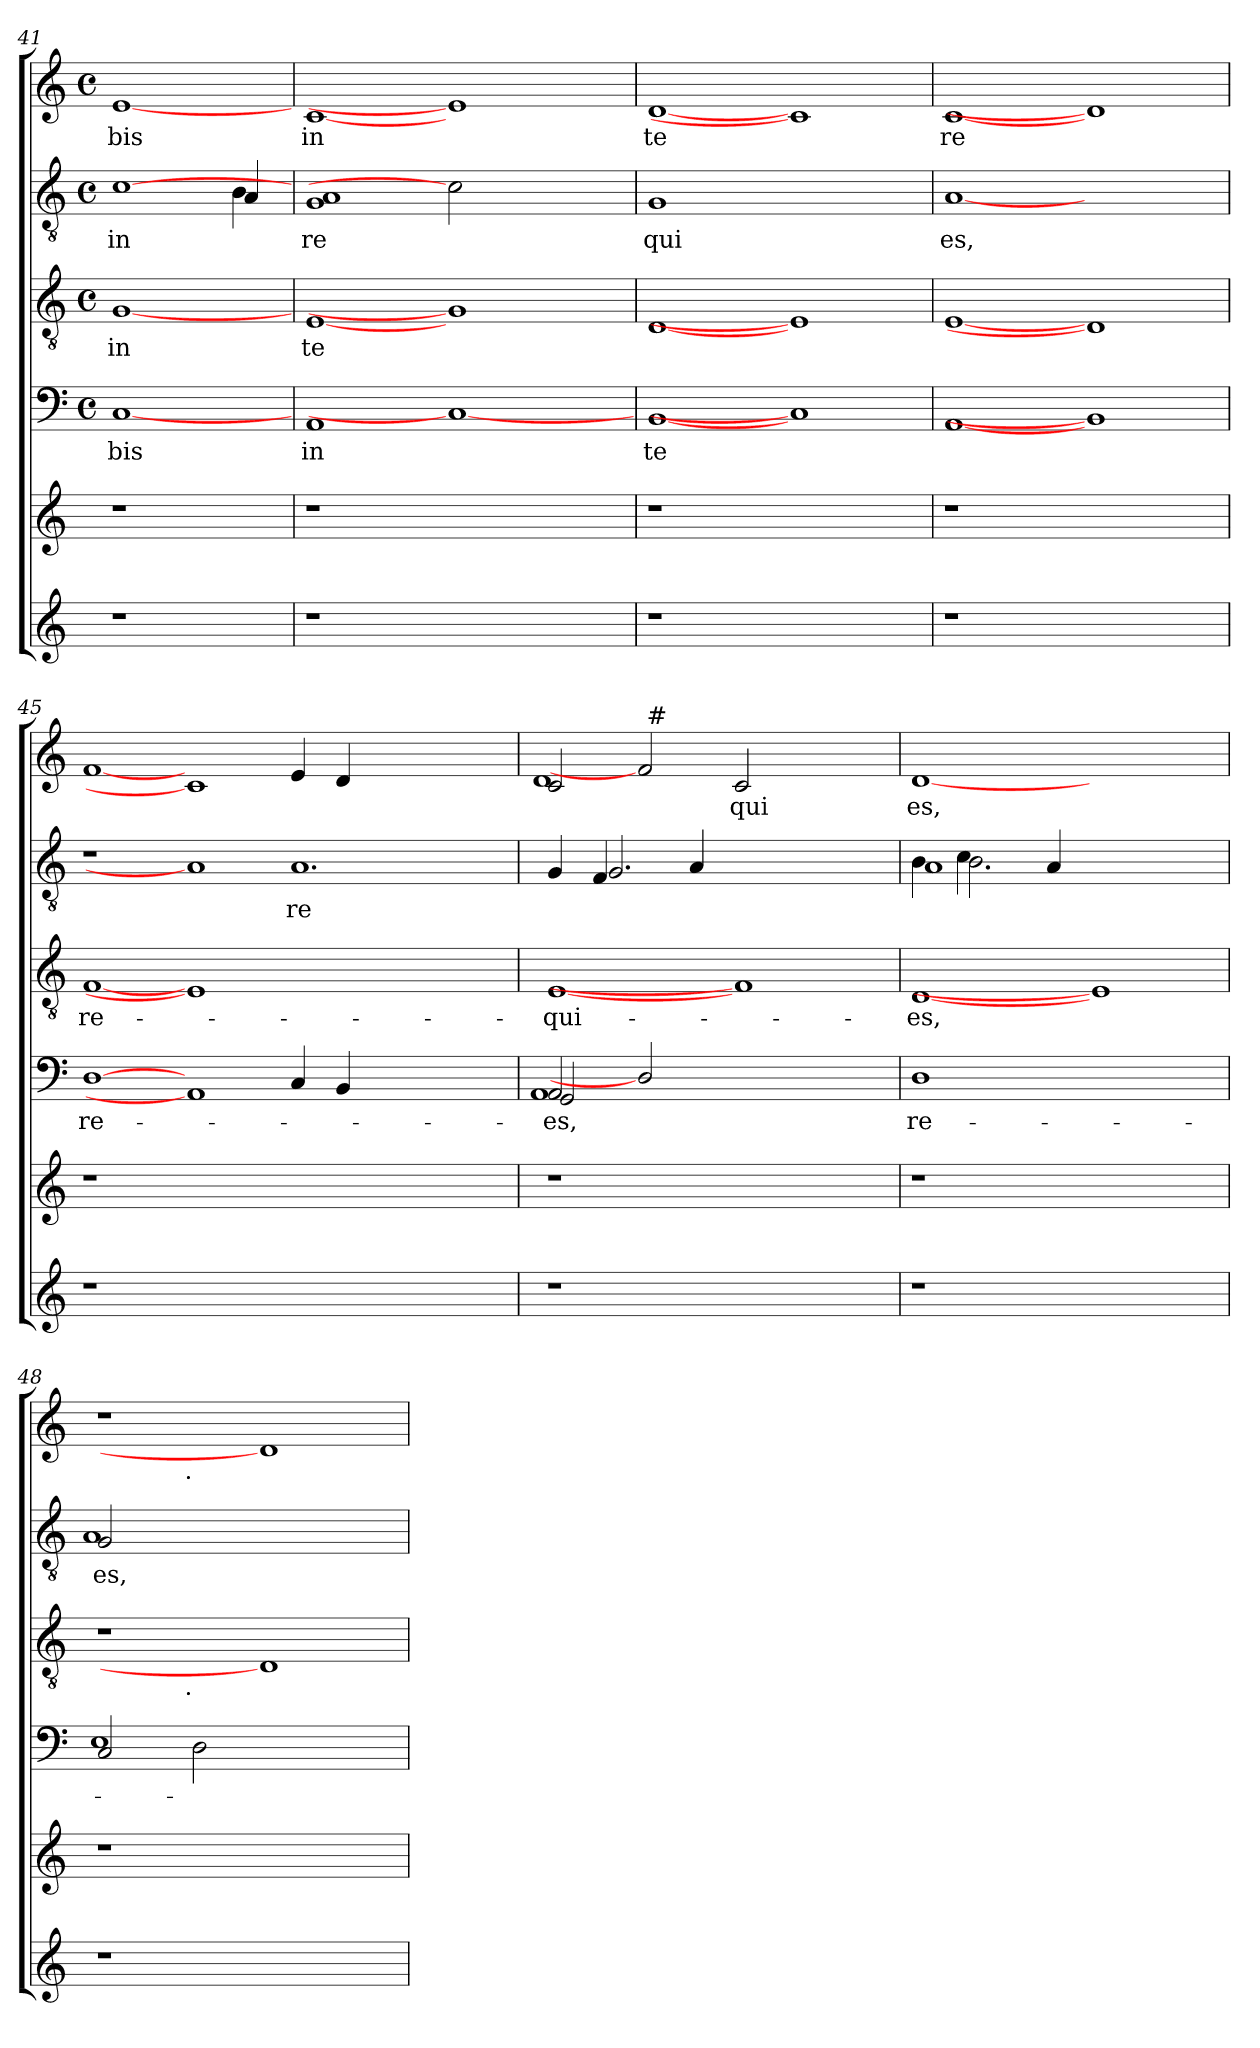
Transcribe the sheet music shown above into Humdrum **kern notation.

**kern	**kern	**kern	**text	**kern	**text	**kern	**text	**kern	**text
*part6	*part5	*part4	*part4	*part3	*part3	*part2	*part2	*part1	*part1
*staff6	*staff5	*staff4	*staff4	*staff3	*staff3	*staff2	*staff2	*staff1	*staff1
*clefG2	*clefG2	*clefF4	*	*clefGv2	*	*clefGv2	*	*clefG2	*
*k[]	*k[]	*k[]	*	*k[]	*	*k[]	*	*k[]	*
*C:	*C:	*C:	*	*C:	*	*C:	*	*C:	*
*	*	*M4/4	*	*M4/4	*	*M4/4	*	*M4/4	*
*	*	*met(c)	*	*met(c)	*	*met(c)	*	*met(c)	*
=41	=41	=41	=41	=41	=41	=41	=41	=41	=41
!	!	!	!LO:LY:b	!	!LO:LY:b	!	!LO:LY:b	!	!LO:LY:b
*	*	*	*	*	*	*^	*	*	*
*	*	*	*	*	*	*	*^	*	*	*
1r	1r	[1C	bis	[1G	in	[1c	2.ryy	2.ryy	in	[1e	bis
.	.	.	.	.	.	.	4B\	4A/	.	.	.
=42	=42	=42	=42	=42	=42	=42	=42	=42	=42	=42	=42
!	!	!	!LO:LY:b	!	!LO:LY:b	!	!	!	!LO:LY:b	!	!LO:LY:b
*	*	*	*	*	*	*v	*v	*v	*	*	*
1r	1r	1AA	in	[1E	te	1G 1A	re	[1c	in
1ryy	1ryy	1C_	.	1G]	.	2c]	.	1e]	.
.	.	.	.	.	.	2ryy	.	.	.
=43	=43	=43	=43	=43	=43	=43	=43	=43	=43
!	!	!	!LO:LY:b	!	!	!	!LO:LY:b	!	!LO:LY:b
1r	1r	[1BB	te	[1D	.	1G	qui	[1d	te
1ryy	1ryy	1C]	.	1E]	.	1ryy	.	1c]	.
!!LO:LB:g=z
=44	=44	=44	=44	=44	=44	=44	=44	=44	=44
!	!	!	!	!	!	!	!LO:LY:b	!	!LO:LY:b
1r	1r	[1AA	.	[1E	.	[1A	es,	[1c	re
1ryy	1ryy	1BB]	.	1D]	.	1ryy	.	1d]	.
=45	=45	=45	=45	=45	=45	=45	=45	=45	=45
!	!	!	!LO:LY:b	!	!LO:LY:b	!	!	!	!
1r	1r	[1D	re-	[1F	re-	1r	.	[1f	.
0ryy	0ryy	1AA]	.	1E]	.	1A]	.	1c]	.
!	!	!	!	!	!	!	!LO:LY:b	!	!
.	.	4C/	.	1.ryy	.	1.A	re	4e/	.
.	.	4BB/	.	.	.	.	.	4d/	.
.	.	1ryy	.	.	.	.	.	1ryy	.
2ryy	2ryy	.	.	.	.	.	.	.	.
=46	=46	=46	=46	=46	=46	=46	=46	=46	=46
!	!	!	!LO:LY:b	!	!	!	!	!	!
*	*	*^	*	*	*	*	*	*	*
*	*	*	*^	*	*	*	*	*	*	*
!	!	!	!	!	!LO:LY:b	!	!LO:LY:b	!	!	!	!
*	*	*	*	*	*	*	*	*^	*	*^	*
*	*	*	*	*	*	*	*	*	*^	*	*	*^	*
1r	1r	2AA/	2GG/	1AA	-es,	[1E	-qui-	4G/	4ryy	2.ryy	.	2c/	1d	2ryy	.
.	.	.	.	.	.	.	.	4F/	2.G/	.	.	.	.	.	.
.	.	2D]	1ryy	.	.	.	.	1ryy	.	.	.	2f]	.	64ryy	.
!	!	!	!	!	!	!	!	!	!	!	!	!	!	!LO:TX:a:t=#	!
.	.	.	.	.	.	.	.	.	.	.	.	.	.	1ryy	.
.	.	.	.	.	.	.	.	.	.	4A/	.	.	.	.	.
!	!	!	!	!	!	!	!	!	!	!	!	!	!	!	!LO:LY:b
1ryy	1ryy	1ryy	.	1ryy	.	1F]	.	.	1ryy	1ryy	.	2c/	2ryy	.	qui
.	.	.	2ryy	.	.	.	.	2ryy	.	.	.	2ryy	2ryy	.	.
.	.	.	.	.	.	.	.	.	.	.	.	.	.	4ryy	.
.	.	.	.	.	.	.	.	.	.	.	.	.	.	8...ryy	.
=47	=47	=47	=47	=47	=47	=47	=47	=47	=47	=47	=47	=47	=47	=47	=47
!	!	!	!	!	!LO:LY:b	!	!LO:LY:b	!	!	!	!	!	!	!	!LO:LY:b
*	*	*v	*v	*v	*	*	*	*	*	*^	*	*v	*v	*v	*
1r	1r	1D	re-	[1D	-es,	4B\	4ryy	2.ryy	1A	.	[1d	es,
.	.	.	.	.	.	4c\	2.B\	.	.	.	.	.
.	.	.	.	.	.	1ryy	.	.	.	.	.	.
.	.	.	.	.	.	.	.	4A/	.	.	.	.
1ryy	1ryy	1ryy	.	1E]	.	.	1ryy	1ryy	1ryy	.	1ryy	.
.	.	.	.	.	.	2ryy	.	.	.	.	.	.
*	*	*	*	*	*	*v	*v	*v	*v	*	*	*
=48	=48	=48	=48	=48	=48	=48	=48	=48	=48
*	*	*^	*	*	*	*	*	*	*
!	!	!	!	!	!	!	!	!LO:LY:b	!	!
*	*	*	*	*	*	*	*^	*	*	*
!	!	!	!	!	!	!	!	!	!LO:LY:b	!	!
*	*	*	*	*	*^	*	*	*	*	*^	*
1r	1r	2C/	1E	.	1r	4ryy	.	2G/	1A	es,	1r	4ryy	.
.	.	.	.	.	.	8...ryy	.	.	.	.	.	8...ryy	.
!	!	!	!	!	!	!	!	!	!	!	!	!LO:TX:b:t=.	!
!	!	!	!	!	!	!LO:TX:b:t=.	!	!	!	!	!	!	!
.	.	.	.	.	.	1ryy	.	.	.	.	.	1ryy	.
.	.	2D\	.	.	.	.	.	1ryy	.	.	.	.	.
1ryy	1ryy	1ryy	1ryy	.	1D]	.	.	.	1ryy	.	1d]	.	.
.	.	.	.	.	.	2ryy	.	.	.	.	.	2ryy	.
.	.	.	.	.	.	.	.	2ryy	.	.	.	.	.
.	.	.	.	.	.	64ryy	.	.	.	.	.	64ryy	.
*	*	*v	*v	*	*	*	*	*v	*v	*	*v	*v	*
*	*	*	*	*v	*v	*	*	*	*	*
=	=	=	=	=	=	=	=	=	=
*-	*-	*-	*-	*-	*-	*-	*-	*-	*-
